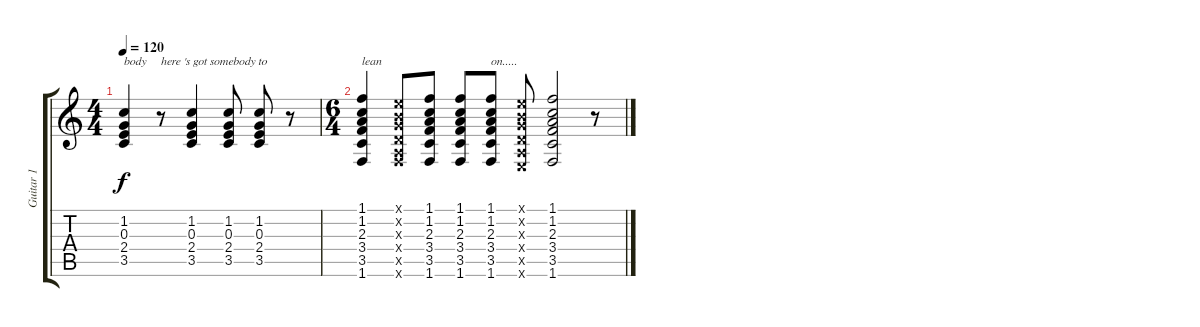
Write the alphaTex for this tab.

\track ("Guitar 1" "Guitar 1") {instrument acousticguitarsteel}
\staff {score tabs}
\tuning (E4 B3 G3 D3 A2 E2) {hide}
\ts (4 4)
\tempo 120
\clef g2
\ks c
(1.2 0.3 2.4 3.5).4{txt "body" dy f} r.8{txt "here 's got somebody to"} (1.2 0.3 2.4 3.5).4 (1.2 0.3 2.4 3.5).8 (1.2 0.3 2.4 3.5).8 r.8 |
\ts (6 4)
(1.1 1.2 2.3 3.4 3.5 1.6).4{txt "lean"} (0.1{x} 0.2{x} 0.3{x} 0.4{x} 0.5{x} 1.6{x}).8 (1.1 1.2 2.3 3.4 3.5 1.6).8 (1.1 1.2 2.3 3.4 3.5 1.6).8 (1.1 1.2 2.3 3.4 3.5 1.6).8{txt "on....."} (0.1{x} 0.2{x} 0.3{x} 0.4{x} 0.5{x} 0.6{x}).8 (1.1 1.2 2.3 3.4 3.5 1.6).2 r.8
